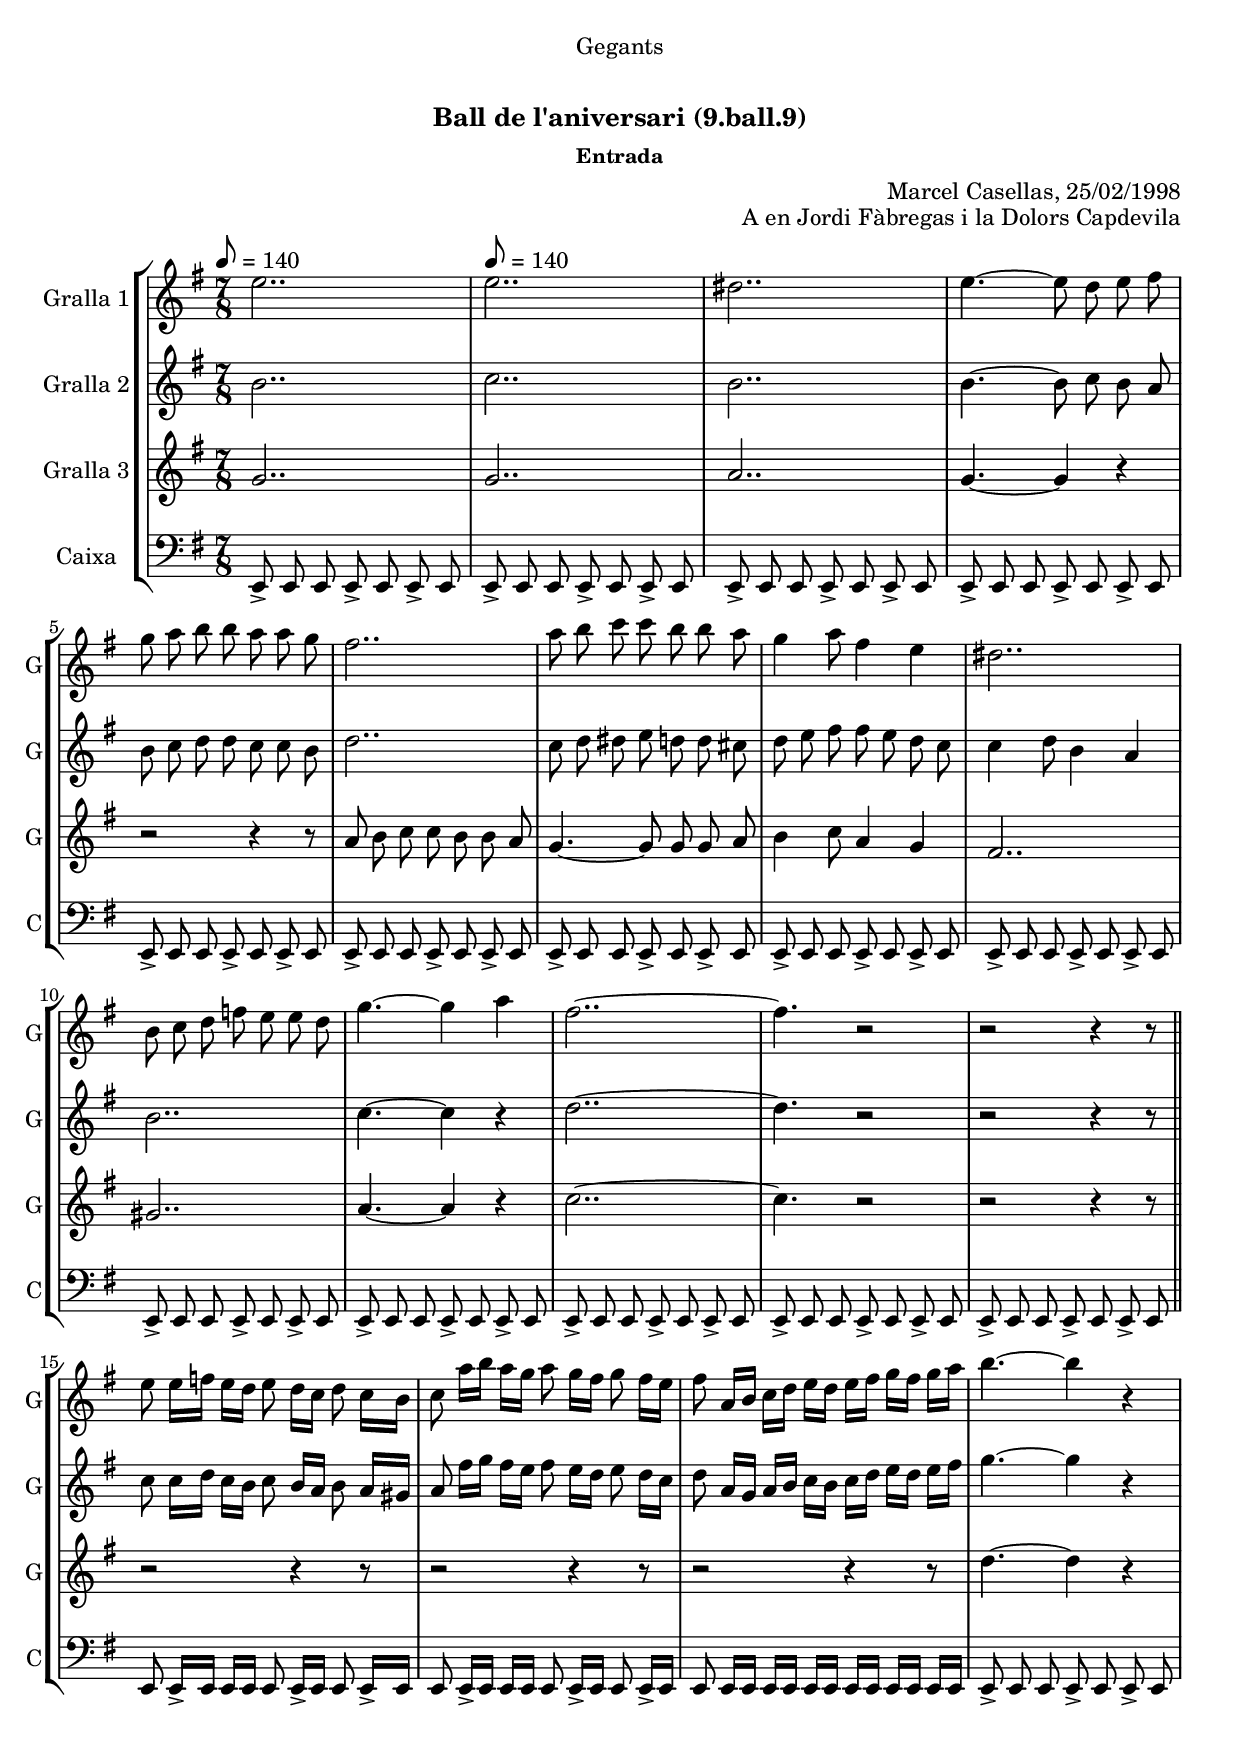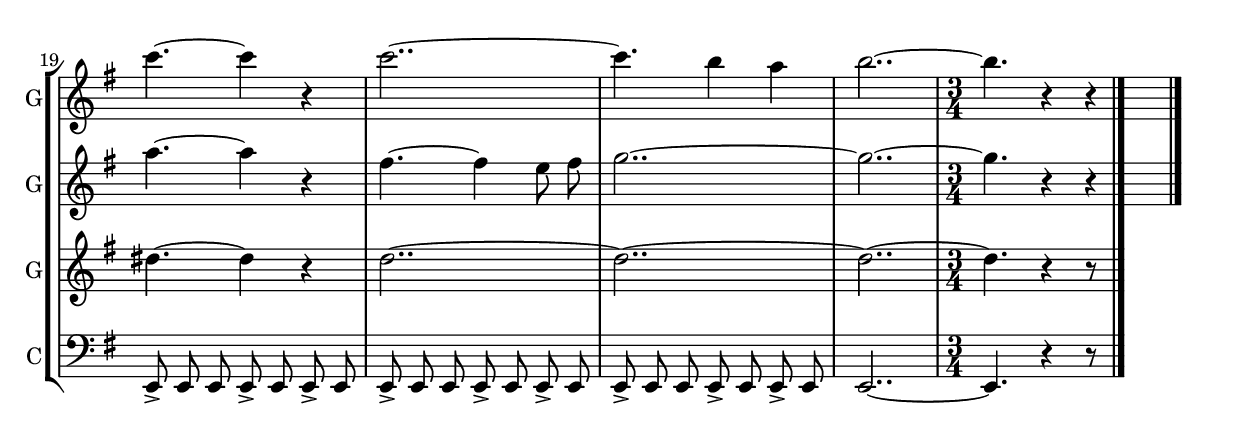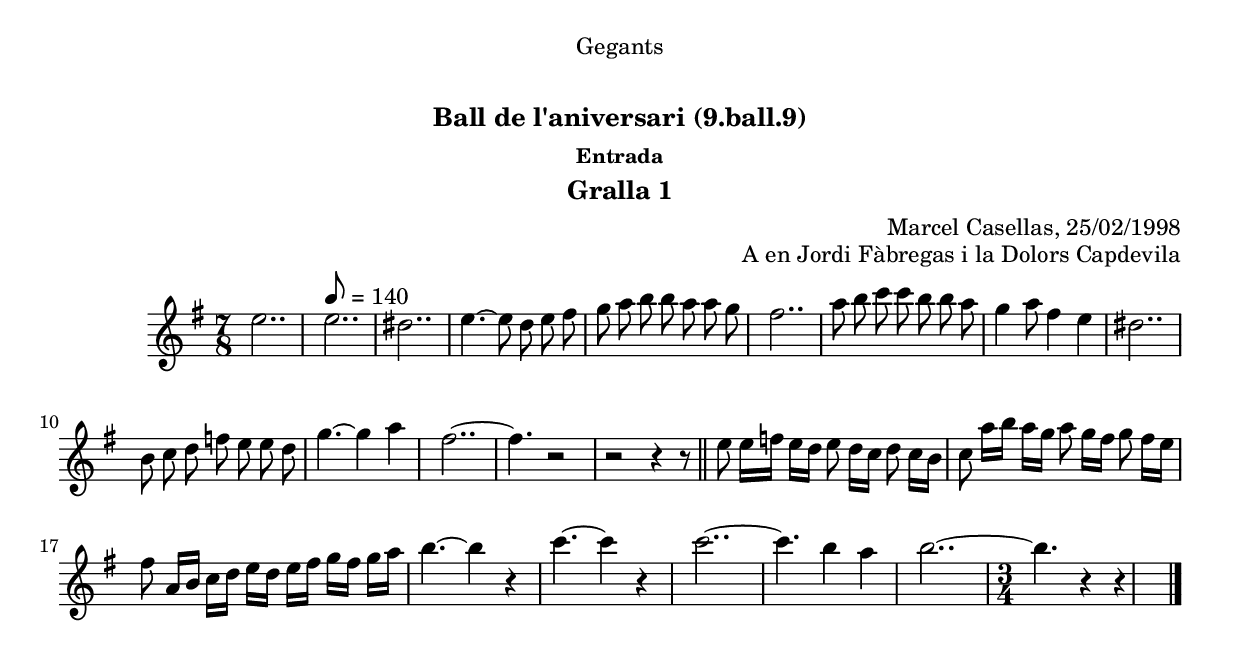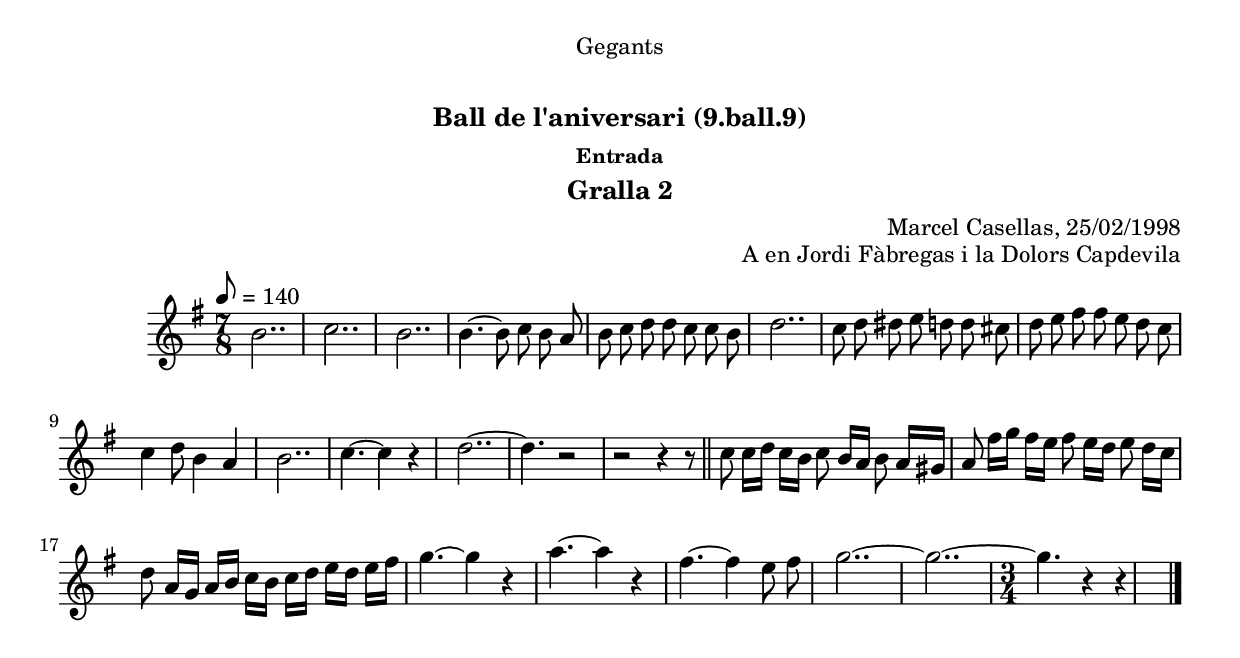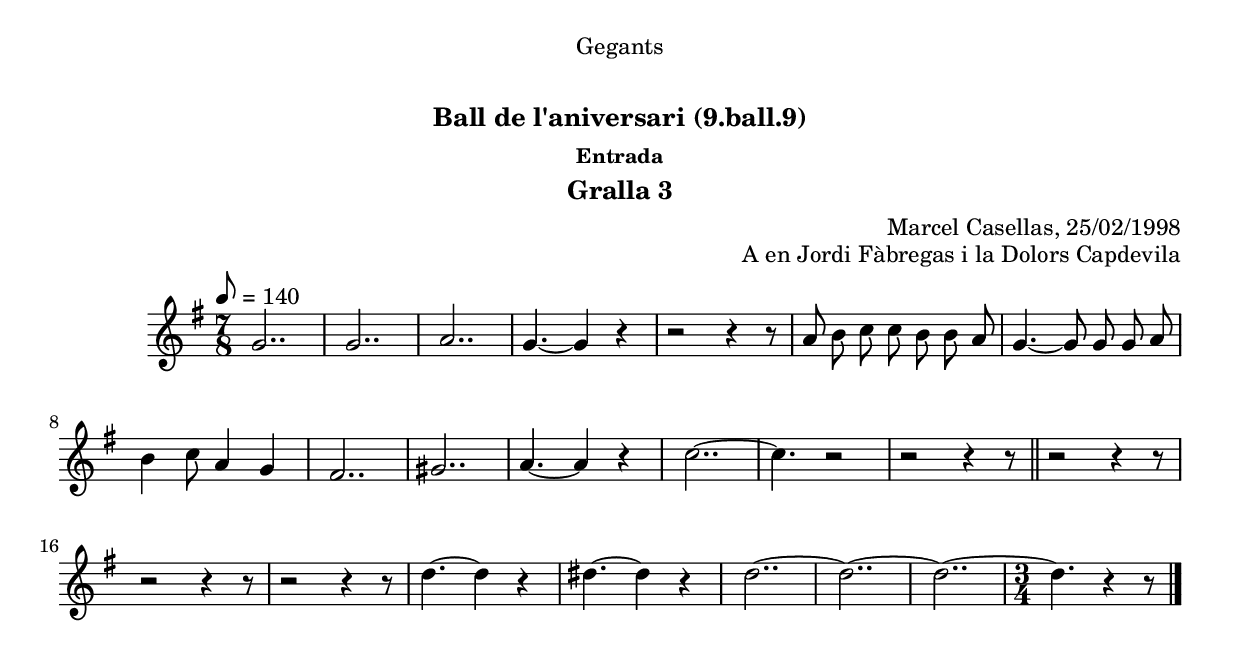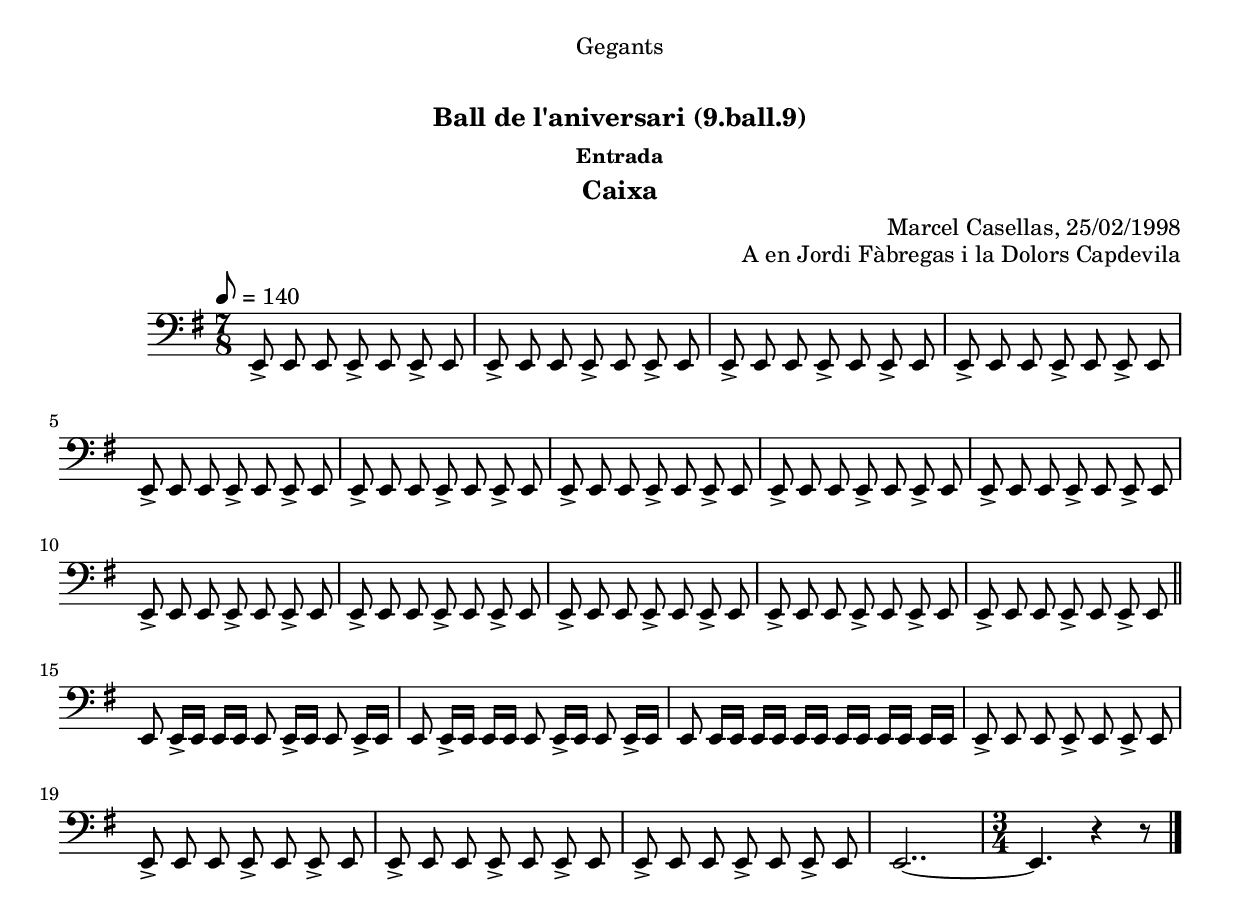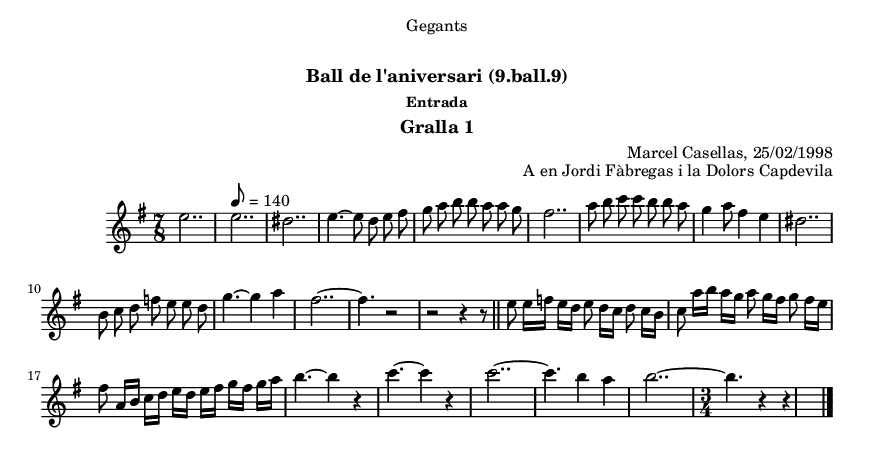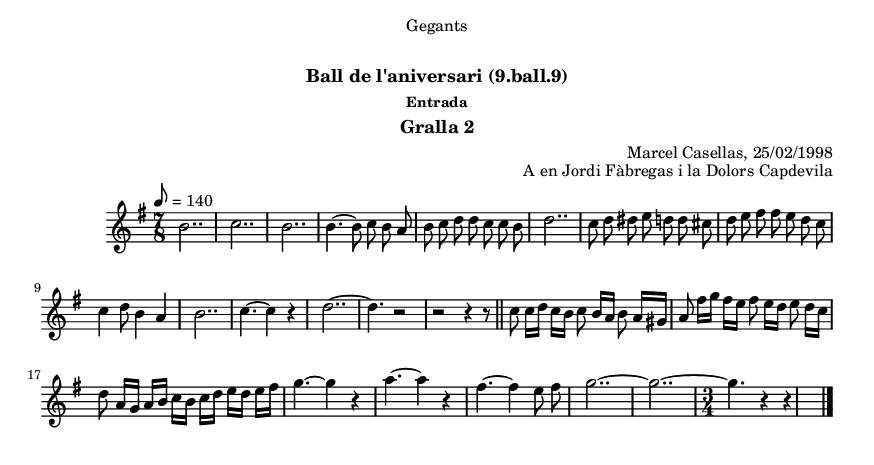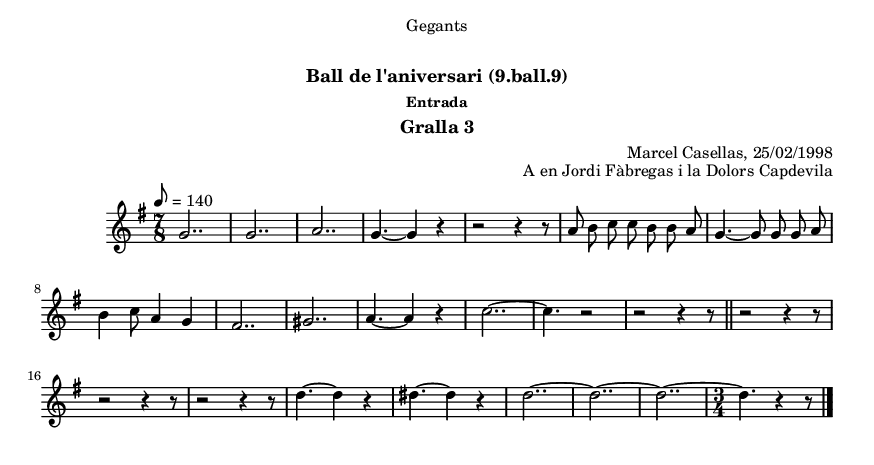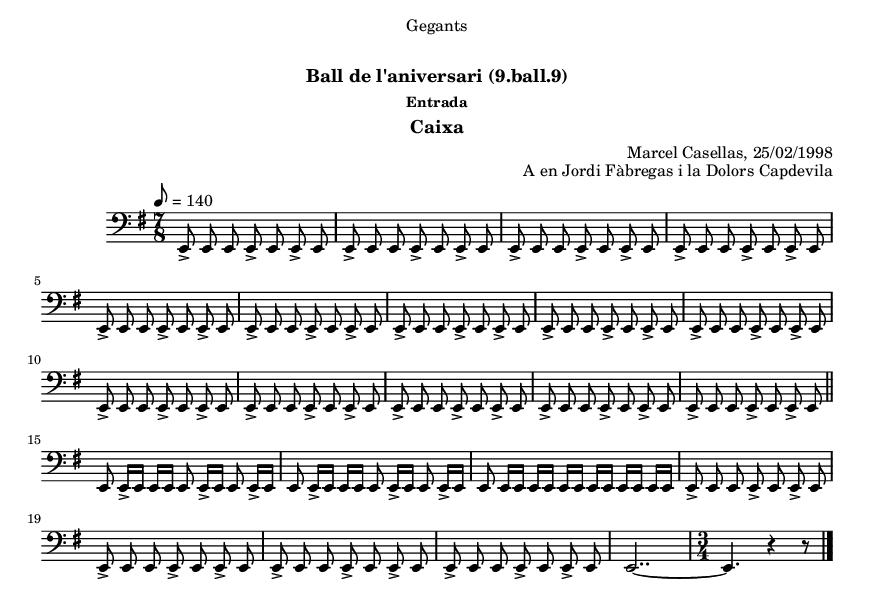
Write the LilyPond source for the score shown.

\version "2.16.0"

\header {
  dedication="Gegants"
  title="      "
  subtitle="Ball de l'aniversari (9.ball.9)"
  subsubtitle="Entrada"
  poet=""
  meter=""
  piece=""
  composer=""
  arranger="Marcel Casellas, 25/02/1998"
  opus="A en Jordi Fàbregas i la Dolors Capdevila"
  instrument=""
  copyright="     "
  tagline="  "
}

liniaroAa =
\relative e''
{
  \clef treble
  \key g \major
  \time 7/8
  e2.. \tempo 8 = 140  |
  e2..  |
  dis2..  |
  e4. ~ e8 d e fis  |
  %05
  g8 a b b a a g  |
  fis2..  |
  a8 b c c b b a  |
  g4 a8 fis4 e  |
  dis2..  |
  %10
  b8 c d f e e d  |
  g4. ~ g4 a  |
  fis2.. ~  |
  fis4. r2  |
  r2 r4 r8  \bar "||"
  %15
  e8 e16 f e d e8 d16 c d8 c16 b  |
  c8 a'16 b a g a8 g16 fis g8 fis16 e  |
  fis8 a,16 b c d e d e fis g fis g a  |
  b4. ~ b4 r  |
  c4. ~ c4 r  |
  %20
  c2.. ~  |
  c4. b4 a  |
  b2.. ~  |
  \time 3/4   b4. r4 r  \bar "|." % troigo!
}

liniaroAb =
\relative b'
{
  \tempo 8 = 140
  \clef treble
  \key g \major
  \time 7/8
  b2..  |
  c2..  |
  b2..  |
  b4. ~ b8 c b a  |
  %05
  b8 c d d c c b  |
  d2..  |
  c8 d dis e d d cis  |
  d8 e fis fis e d c  |
  c4 d8 b4 a  |
  %10
  b2..  |
  c4. ~ c4 r  |
  d2.. ~  |
  d4. r2  |
  r2 r4 r8  \bar "||"
  %15
  c8 c16 d c b c8 b16 a b8 a16 gis  |
  a8 fis'16 g fis e fis8 e16 d e8 d16 c  |
  d8 a16 g a b c b c d e d e fis  |
  g4. ~ g4 r  |
  a4. ~ a4 r  |
  %20
  fis4. ~ fis4 e8 fis  |
  g2.. ~  |
  g2.. ~  |
  \time 3/4   g4. r4 r  \bar "|." % troigo!
}

liniaroAc =
\relative g'
{
  \tempo 8 = 140
  \clef treble
  \key g \major
  \time 7/8
  g2..  |
  g2..  |
  a2..  |
  g4. ~ g4 r  |
  %05
  r2 r4 r8  |
  a8 b c c b b a  |
  g4. ~ g8 g g a  |
  b4 c8 a4 g  |
  fis2..  |
  %10
  gis2..  |
  a4. ~ a4 r  |
  c2.. ~  |
  c4. r2  |
  r2 r4 r8  \bar "||"
  %15
  r2 r4 r8  |
  r2 r4 r8  |
  r2 r4 r8  |
  d4. ~ d4 r  |
  dis4. ~ dis4 r  |
  %20
  d2.. ~  |
  d2.. ~  |
  d2.. ~  |
  \time 3/4   d4. r4 r8  \bar "|." % kompletite
}

liniaroAd =
\relative e,
{
  \tempo 8 = 140
  \clef bass
  \key g \major
  \time 7/8
  e8-> e e e-> e e-> e  |
  e8-> e e e-> e e-> e  |
  e8-> e e e-> e e-> e  |
  e8-> e e e-> e e-> e  |
  %05
  e8-> e e e-> e e-> e  |
  e8-> e e e-> e e-> e  |
  e8-> e e e-> e e-> e  |
  e8-> e e e-> e e-> e  |
  e8-> e e e-> e e-> e  |
  %10
  e8-> e e e-> e e-> e  |
  e8-> e e e-> e e-> e  |
  e8-> e e e-> e e-> e  |
  e8-> e e e-> e e-> e  |
  e8-> e e e-> e e-> e  \bar "||"
  %15
  e8 e16-> e e e e8 e16-> e e8 e16-> e  |
  e8 e16-> e e e e8 e16-> e e8 e16-> e  |
  e8 e16 e e e e e e e e e e e  |
  e8-> e e e-> e e-> e  |
  e8-> e e e-> e e-> e  |
  %20
  e8-> e e e-> e e-> e  |
  e8-> e e e-> e e-> e  |
  e2.. ~  |
  \time 3/4   e4. r4 r8  \bar "|." % kompletite
}

\book {

\paper {
  print-page-number = false
}

\bookpart {
  \score {
    \new StaffGroup {
      \override Score.RehearsalMark #'self-alignment-X = #LEFT
      <<
        \new Staff \with {instrumentName = #"Gralla 1" shortInstrumentName = #"G"} \liniaroAa
        \new Staff \with {instrumentName = #"Gralla 2" shortInstrumentName = #"G"} \liniaroAb
        \new Staff \with {instrumentName = #"Gralla 3" shortInstrumentName = #"G"} \liniaroAc
        \new Staff \with {instrumentName = #"Caixa" shortInstrumentName = #"C"} \liniaroAd
      >>
    }
    \layout {}
  }\score { \unfoldRepeats
    \new StaffGroup {
      \override Score.RehearsalMark #'self-alignment-X = #LEFT
      <<
        \new Staff \with {instrumentName = #"Gralla 1" shortInstrumentName = #"G"} \liniaroAa
        \new Staff \with {instrumentName = #"Gralla 2" shortInstrumentName = #"G"} \liniaroAb
        \new Staff \with {instrumentName = #"Gralla 3" shortInstrumentName = #"G"} \liniaroAc
        \new Staff \with {instrumentName = #"Caixa" shortInstrumentName = #"C"} \liniaroAd
      >>
    }
    \midi {}
  }
}

\bookpart {
  \header {instrument="Gralla 1"}
  \score {
    \new StaffGroup {
      \override Score.RehearsalMark #'self-alignment-X = #LEFT
      <<
        \new Staff \liniaroAa
      >>
    }
    \layout {}
  }\score { \unfoldRepeats
    \new StaffGroup {
      \override Score.RehearsalMark #'self-alignment-X = #LEFT
      <<
        \new Staff \liniaroAa
      >>
    }
    \midi {}
  }
}

\bookpart {
  \header {instrument="Gralla 2"}
  \score {
    \new StaffGroup {
      \override Score.RehearsalMark #'self-alignment-X = #LEFT
      <<
        \new Staff \liniaroAb
      >>
    }
    \layout {}
  }\score { \unfoldRepeats
    \new StaffGroup {
      \override Score.RehearsalMark #'self-alignment-X = #LEFT
      <<
        \new Staff \liniaroAb
      >>
    }
    \midi {}
  }
}

\bookpart {
  \header {instrument="Gralla 3"}
  \score {
    \new StaffGroup {
      \override Score.RehearsalMark #'self-alignment-X = #LEFT
      <<
        \new Staff \liniaroAc
      >>
    }
    \layout {}
  }\score { \unfoldRepeats
    \new StaffGroup {
      \override Score.RehearsalMark #'self-alignment-X = #LEFT
      <<
        \new Staff \liniaroAc
      >>
    }
    \midi {}
  }
}

\bookpart {
  \header {instrument="Caixa"}
  \score {
    \new StaffGroup {
      \override Score.RehearsalMark #'self-alignment-X = #LEFT
      <<
        \new Staff \liniaroAd
      >>
    }
    \layout {}
  }\score { \unfoldRepeats
    \new StaffGroup {
      \override Score.RehearsalMark #'self-alignment-X = #LEFT
      <<
        \new Staff \liniaroAd
      >>
    }
    \midi {}
  }
}

}

\book {

\paper {
  print-page-number = false
  #(set-paper-size "a6landscape")
  #(layout-set-staff-size 14)
}

\bookpart {
  \header {instrument="Gralla 1"}
  \score {
    \new StaffGroup {
      \override Score.RehearsalMark #'self-alignment-X = #LEFT
      <<
        \new Staff \liniaroAa
      >>
    }
    \layout {}
  }
}

\bookpart {
  \header {instrument="Gralla 2"}
  \score {
    \new StaffGroup {
      \override Score.RehearsalMark #'self-alignment-X = #LEFT
      <<
        \new Staff \liniaroAb
      >>
    }
    \layout {}
  }
}

\bookpart {
  \header {instrument="Gralla 3"}
  \score {
    \new StaffGroup {
      \override Score.RehearsalMark #'self-alignment-X = #LEFT
      <<
        \new Staff \liniaroAc
      >>
    }
    \layout {}
  }
}

\bookpart {
  \header {instrument="Caixa"}
  \score {
    \new StaffGroup {
      \override Score.RehearsalMark #'self-alignment-X = #LEFT
      <<
        \new Staff \liniaroAd
      >>
    }
    \layout {}
  }
}

}

